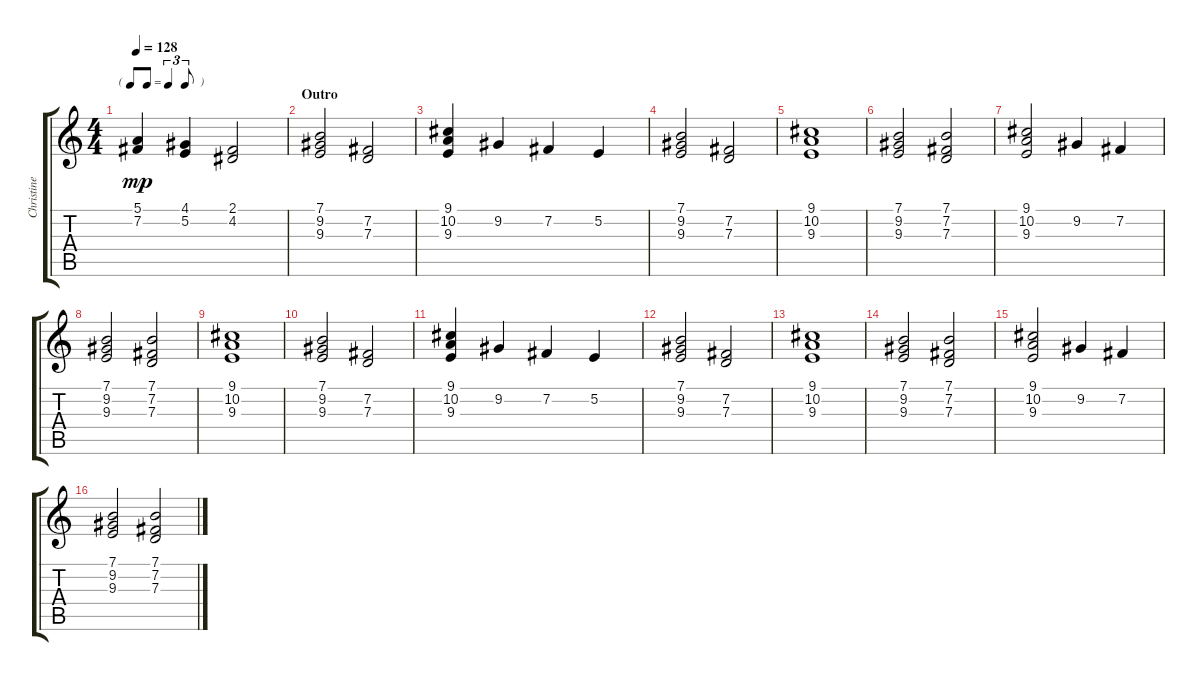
\track ("Christine McVie - Vox Continental" "Christine ") {instrument drawbarorgan}
\staff {score tabs}
\tuning (E4 B3 G3 D3 A2 E2) {hide}
\ts (4 4)
\tf triplet8th
\tempo 128
\clef g2
\ks c
(5.1 7.2).4{dy mp} (4.1 5.2).4 (2.1 4.2).2 |
\section ("" "Outro")
(7.1 9.2 9.3).2 (7.2 7.3).2 |
(9.1 10.2 9.3).4 9.2.4 7.2.4 5.2.4 |
(7.1 9.2 9.3).2 (7.2 7.3).2 |
(9.1 10.2 9.3).1 |
(7.1 9.2 9.3).2 (7.1 7.2 7.3).2 |
(9.1 10.2 9.3).2 9.2.4 7.2.4 |
(7.1 9.2 9.3).2 (7.1 7.2 7.3).2 |
(9.1 10.2 9.3).1 |
(7.1 9.2 9.3).2 (7.2 7.3).2 |
(9.1 10.2 9.3).4 9.2.4 7.2.4 5.2.4 |
(7.1 9.2 9.3).2 (7.2 7.3).2 |
(9.1 10.2 9.3).1 |
(7.1 9.2 9.3).2 (7.1 7.2 7.3).2 |
(9.1 10.2 9.3).2 9.2.4 7.2.4 |
(7.1 9.2 9.3).2 (7.1 7.2 7.3).2
